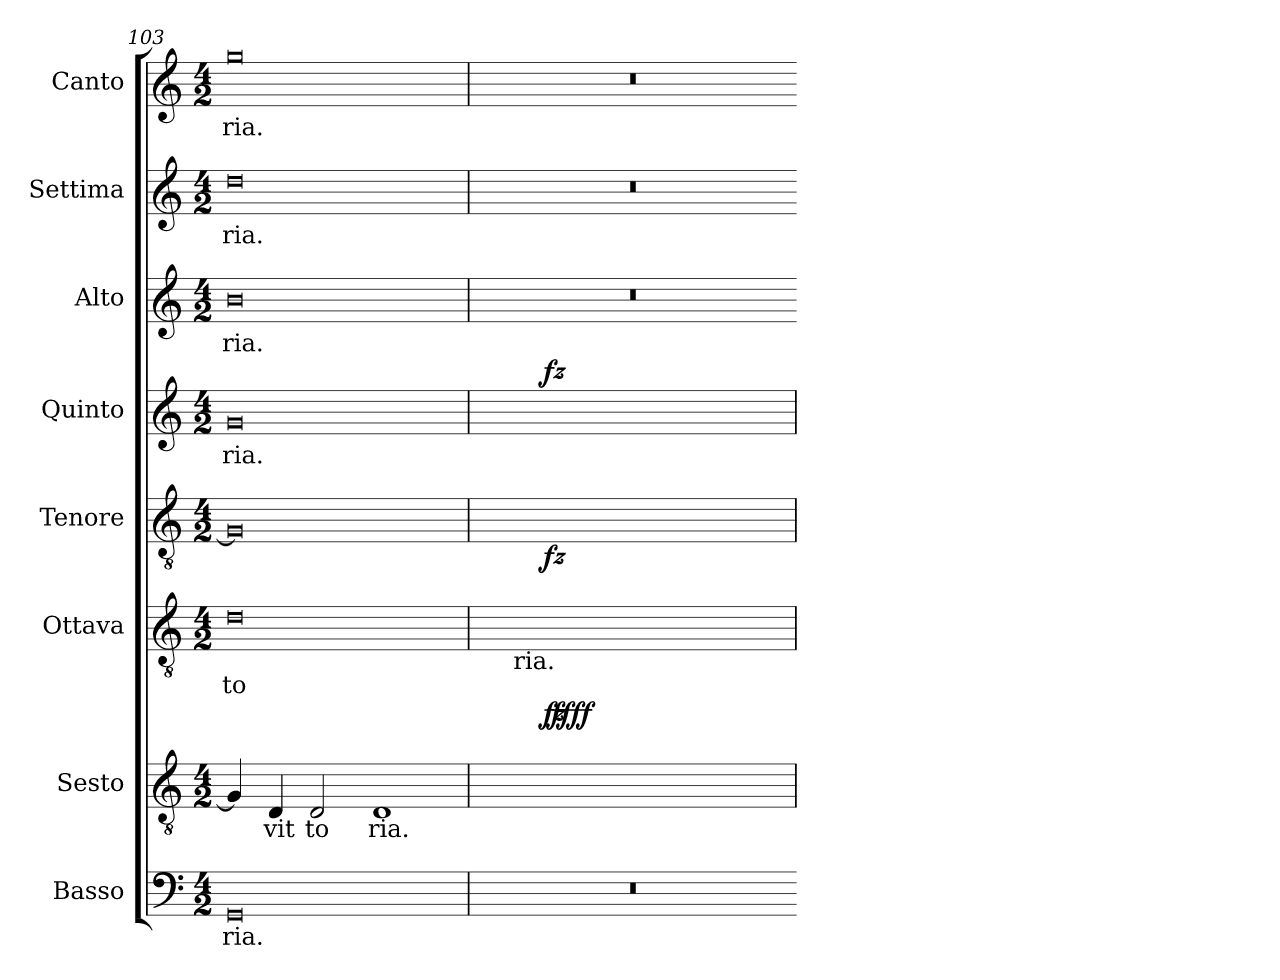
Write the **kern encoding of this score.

**kern	**text	**kern	**text	**dynam	**kern	**text	**kern	**dynam	**kern	**text	**dynam	**kern	**text	**kern	**text	**kern	**text
*part8	*part8	*part7	*part7	*part7	*part6	*part6	*part5	*part5	*part4	*part4	*part4	*part3	*part3	*part2	*part2	*part1	*part1
*staff8	*staff8	*staff7	*staff7	*staff7	*staff6	*staff6	*staff5	*staff5	*staff4	*staff4	*staff4	*staff3	*staff3	*staff2	*staff2	*staff1	*staff1
*I"Basso	*	*I"Sesto	*	*	*I"Ottava	*	*I"Tenore	*	*I"Quinto	*	*	*I"Alto	*	*I"Settima	*	*I"Canto	*
*I'Basso	*	*I'Sesto	*	*	*I'Ottava	*	*I'Tenore	*	*I'Quinto	*	*	*I'Alto	*	*I'Settima	*	*I'Canto	*
*clefF4	*	*clefGv2	*	*	*clefGv2	*	*clefGv2	*	*clefG2	*	*	*clefG2	*	*clefG2	*	*clefG2	*
*M4/2	*	*M4/2	*	*	*M4/2	*	*M4/2	*	*M4/2	*	*	*M4/2	*	*M4/2	*	*M4/2	*
=103	=103	=103	=103	=103	=103	=103	=103	=103	=103	=103	=103	=103	=103	=103	=103	=103	=103
!	!LO:LY:b:cj	!	!	!	!	!LO:LY:b:cj	!	!	!	!LO:LY:b:cj	!	!	!LO:LY:b:cj	!	!LO:LY:b:cj	!	!LO:LY:b:cj
0GG	-ria.	4G/]	.	.	0d	-to-	0G]	.	0g	ria.	.	0b	-ria.	0dd	-ria.	0gg	ria.
!	!	!	!LO:LY:b:cj	!	!	!	!	!	!	!	!	!	!	!	!	!	!
.	.	4D/	vit	.	.	.	.	.	.	.	.	.	.	.	.	.	.
!	!	!	!LO:LY:b:cj	!	!	!	!	!	!	!	!	!	!	!	!	!	!
.	.	2D/	to	.	.	.	.	.	.	.	.	.	.	.	.	.	.
!	!	!	!LO:LY:b:cj	!	!	!	!	!	!	!	!	!	!	!	!	!	!
.	.	1D	ria.	.	.	.	.	.	.	.	.	.	.	.	.	.	.
=104	=104	=104	=104	=104	=104	=104	=104	=104	=104	=104	=104	=104	=104	=104	=104	=104	=104
0r	.	4.ryy	.	.	8..ryy	.	4.ryy	.	4.ryy	.	.	0r	.	0r	.	0r	.
!	!	!	!	!	!LO:TX:b:t=ria.	!	!	!	!	!	!	!	!	!	!	!	!
.	.	.	.	.	1ryy	.	.	.	.	.	.	.	.	.	.	.	.
!	!	!	!	!LO:DY:b	!	!	!	!LO:DY:b	!	!	!LO:DY:b	!	!	!	!	!	!
.	.	64ryy	.	fz	.	.	1ryy	fz	1ryy	.	fz	.	.	.	.	.	.
!	!	!	!	!LO:DY:b	!	!	!	!	!	!	!	!	!	!	!	!	!
.	.	1ryy	.	ffff	.	.	.	.	.	.	.	.	.	.	.	.	.
.	.	.	.	.	2ryy	.	.	.	.	.	.	.	.	.	.	.	.
.	.	.	.	.	.	.	2ryy	.	2ryy	.	.	.	.	.	.	.	.
.	.	2ryy	.	.	.	.	.	.	.	.	.	.	.	.	.	.	.
.	.	.	.	.	4ryy	.	.	.	.	.	.	.	.	.	.	.	.
.	.	.	.	.	.	.	8ryy	.	8ryy	.	.	.	.	.	.	.	.
.	.	16..ryy	.	.	.	.	.	.	.	.	.	.	.	.	.	.	.
.	.	.	.	.	32ryy	.	.	.	.	.	.	.	.	.	.	.	.
=	==	=	==	==	=	==	=	==	=	==	==	=	==	=	==	==	==
*-	*-	*-	*-	*-	*-	*-	*-	*-	*-	*-	*-	*-	*-	*-	*-	*-	*-
